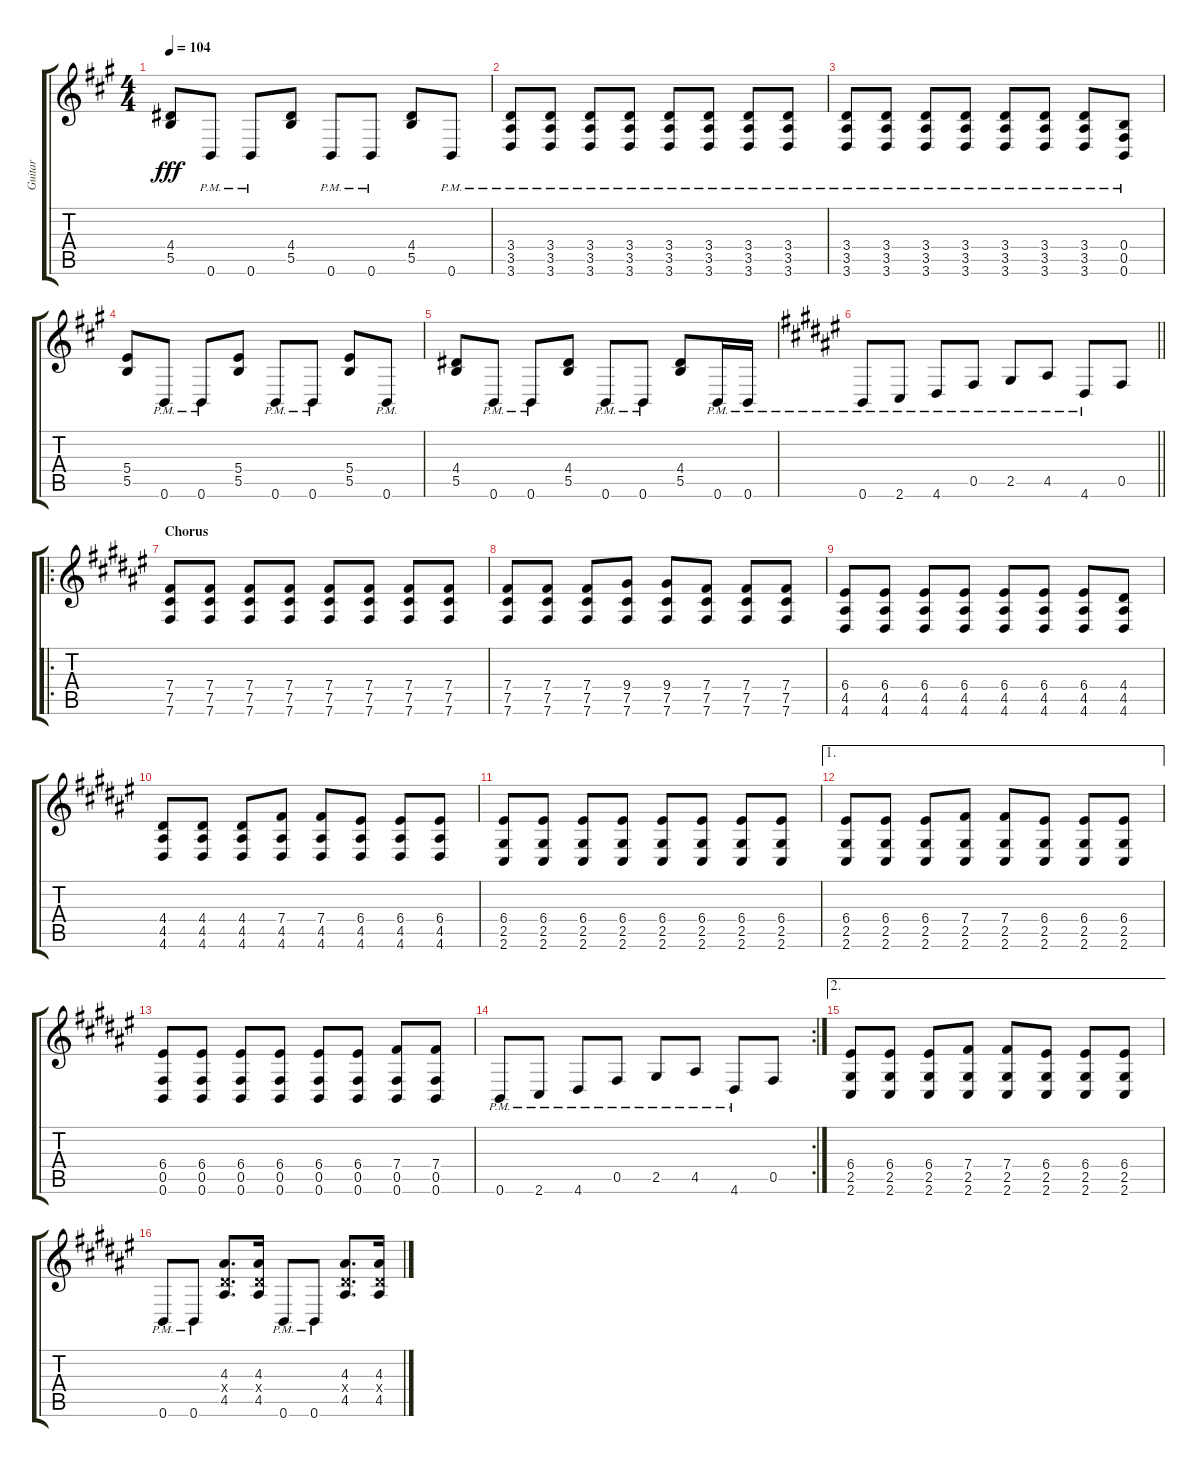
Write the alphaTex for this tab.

\track ("Guitar" "Guitar") {instrument distortionguitar}
\staff {score tabs}
\tuning (Eb4 B3 Gb3 B2 Gb2 B1) {hide}
\ts (4 4)
\tempo 104
\clef g2
\ks f#minor
(4.4 5.5).8{dy fff} 0.6{pm}.8 0.6{pm}.8 (4.4 5.5).8 0.6{pm}.8 0.6{pm}.8 (4.4 5.5).8 0.6{pm}.8 |
(3.4{pm} 3.5{pm} 3.6{pm}).8 (3.4{pm} 3.5{pm} 3.6{pm}).8 (3.4{pm} 3.5{pm} 3.6{pm}).8 (3.4{pm} 3.5{pm} 3.6{pm}).8 (3.4{pm} 3.5{pm} 3.6{pm}).8 (3.4{pm} 3.5{pm} 3.6{pm}).8 (3.4{pm} 3.5{pm} 3.6{pm}).8 (3.4{pm} 3.5{pm} 3.6{pm}).8 |
(3.4{pm} 3.5{pm} 3.6{pm}).8 (3.4{pm} 3.5{pm} 3.6{pm}).8 (3.4{pm} 3.5{pm} 3.6{pm}).8 (3.4{pm} 3.5{pm} 3.6{pm}).8 (3.4{pm} 3.5{pm} 3.6{pm}).8 (3.4{pm} 3.5{pm} 3.6{pm}).8 (3.4{pm} 3.5{pm} 3.6{pm}).8 (0.4{pm} 0.5{pm} 0.6{pm}).8 |
(5.4 5.5).8 0.6{pm}.8 0.6{pm}.8 (5.4 5.5).8 0.6{pm}.8 0.6{pm}.8 (5.4 5.5).8 0.6{pm}.8 |
(4.4 5.5).8 0.6{pm}.8 0.6{pm}.8 (4.4 5.5).8 0.6{pm}.8 0.6{pm}.8 (4.4 5.5).8 0.6{pm}.16 0.6{pm}.16 |
\barLineRight lightlight
\ks f#
0.6{pm}.8 2.6{pm}.8 4.6{pm}.8 0.5{pm}.8 2.5{pm}.8 4.5{pm}.8 4.6{pm}.8 0.5.8 |
\ro
\section ("" "Chorus")
(7.4 7.5 7.6).8 (7.4 7.5 7.6).8 (7.4 7.5 7.6).8 (7.4 7.5 7.6).8 (7.4 7.5 7.6).8 (7.4 7.5 7.6).8 (7.4 7.5 7.6).8 (7.4 7.5 7.6).8 |
(7.4 7.5 7.6).8 (7.4 7.5 7.6).8 (7.4 7.5 7.6).8 (9.4 7.5 7.6).8 (9.4 7.5 7.6).8 (7.4 7.5 7.6).8 (7.4 7.5 7.6).8 (7.4 7.5 7.6).8 |
(6.4 4.5 4.6).8 (6.4 4.5 4.6).8 (6.4 4.5 4.6).8 (6.4 4.5 4.6).8 (6.4 4.5 4.6).8 (6.4 4.5 4.6).8 (6.4 4.5 4.6).8 (4.4 4.5 4.6).8 |
(4.4 4.5 4.6).8 (4.4 4.5 4.6).8 (4.4 4.5 4.6).8 (7.4 4.5 4.6).8 (7.4 4.5 4.6).8 (6.4 4.5 4.6).8 (6.4 4.5 4.6).8 (6.4 4.5 4.6).8 |
(6.4 2.5 2.6).8 (6.4 2.5 2.6).8 (6.4 2.5 2.6).8 (6.4 2.5 2.6).8 (6.4 2.5 2.6).8 (6.4 2.5 2.6).8 (6.4 2.5 2.6).8 (6.4 2.5 2.6).8 |
\ae 1
(6.4 2.5 2.6).8 (6.4 2.5 2.6).8 (6.4 2.5 2.6).8 (7.4 2.5 2.6).8 (7.4 2.5 2.6).8 (6.4 2.5 2.6).8 (6.4 2.5 2.6).8 (6.4 2.5 2.6).8 |
(6.4 0.5 0.6).8 (6.4 0.5 0.6).8 (6.4 0.5 0.6).8 (6.4 0.5 0.6).8 (6.4 0.5 0.6).8 (6.4 0.5 0.6).8 (7.4 0.5 0.6).8 (7.4 0.5 0.6).8 |
\rc 2
0.6{pm}.8 2.6{pm}.8 4.6{pm}.8 0.5{pm}.8 2.5{pm}.8 4.5{pm}.8 4.6{pm}.8 0.5.8 |
\ae 2
(6.4 2.5 2.6).8 (6.4 2.5 2.6).8 (6.4 2.5 2.6).8 (7.4 2.5 2.6).8 (7.4 2.5 2.6).8 (6.4 2.5 2.6).8 (6.4 2.5 2.6).8 (6.4 2.5 2.6).8 |
0.6{pm}.8 0.6{pm}.8 (4.3 4.4{x} 4.5).8{d} (4.3 4.4{x} 4.5).16 0.6{pm}.8 0.6{pm}.8 (4.3 4.4{x} 4.5).8{d} (4.3 4.4{x} 4.5).16
